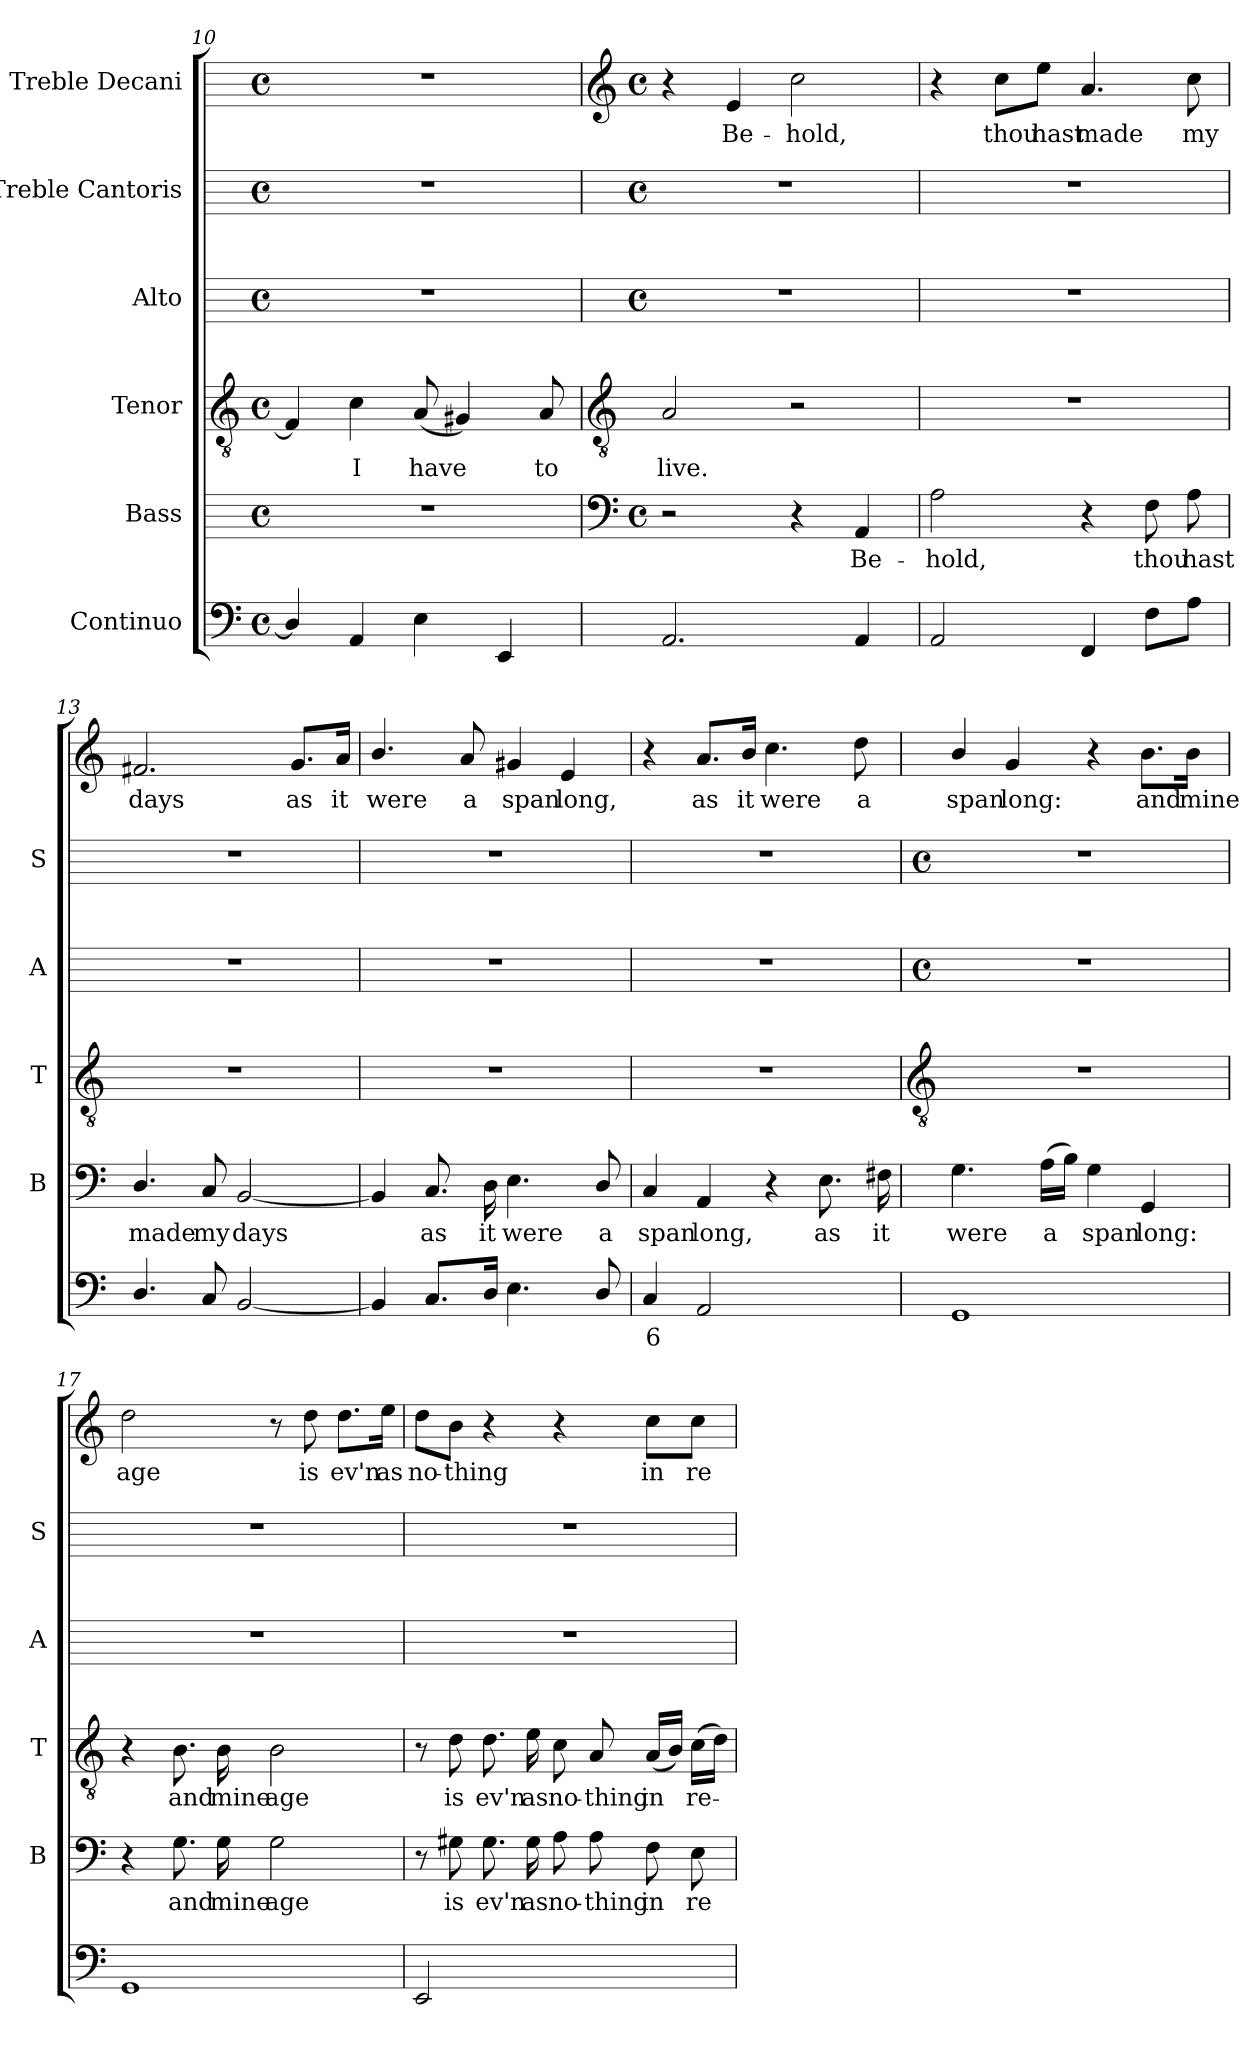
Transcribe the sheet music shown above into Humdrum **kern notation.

**kern	**text	**kern	**text	**kern	**text	**kern	**kern	**kern	**text
*part6	*part6	*part5	*part5	*part4	*part4	*part3	*part2	*part1	*part1
*staff6	*staff6	*staff5	*staff5	*staff4	*staff4	*staff3	*staff2	*staff1	*staff1
*I"Continuo	*	*I"Bass	*	*I"Tenor	*	*I"Alto	*I"Treble Cantoris	*I"Treble Decani	*
*	*	*I'B	*	*I'T	*	*I'A	*I'S	*	*
*clefF4	*	*	*	*clefGv2	*	*	*	*	*
*k[]	*	*	*	*k[]	*	*	*	*	*
*C:	*	*	*	*C:	*	*	*	*	*
*M4/4	*	*M4/4	*	*M4/4	*	*M4/4	*M4/4	*M4/4	*
*met(c)	*	*met(c)	*	*met(c)	*	*met(c)	*met(c)	*met(c)	*
=10	=10	=10	=10	=10	=10	=10	=10	=10	=10
4D/]	.	1r	.	4F#]	.	1r	1r	1r	.
!	!	!	!	!	!LO:LY:b	!	!	!	!
4AA	.	.	.	4c	I	.	.	.	.
!	!	!	!	!	!LO:LY:b	!	!	!	!
4E	.	.	.	(<8A	have	.	.	.	.
.	.	.	.	4G#X)	.	.	.	.	.
4EE	.	.	.	.	.	.	.	.	.
!	!	!	!	!	!LO:LY:b	!	!	!	!
.	.	.	.	8A	to	.	.	.	.
!!LO:LB:g=z
=11	=11	=11	=11	=11	=11	=11	=11	=11	=11
*	*	*clefF4	*	*clefGv2	*	*	*	*clefG2	*
*	*	*k[]	*	*	*	*	*	*k[]	*
*	*	*C:	*	*	*	*	*	*C:	*
*	*	*M4/4	*	*	*	*M4/4	*M4/4	*M4/4	*
*	*	*met(c)	*	*	*	*met(c)	*met(c)	*met(c)	*
!	!	!	!	!	!LO:LY:b	!	!	!	!
2.AA	.	2r	.	2A/	live.	1r	1r	4r	.
!	!	!	!	!	!	!	!	!	!LO:LY:b
.	.	.	.	.	.	.	.	4e	Be-
!	!	!	!	!	!	!	!	!	!LO:LY:b
.	.	4r	.	2r	.	.	.	2cc	-hold,
!	!	!	!LO:LY:b	!	!	!	!	!	!
4AA	.	4AA	Be-	.	.	.	.	.	.
=12	=12	=12	=12	=12	=12	=12	=12	=12	=12
!	!	!	!LO:LY:b	!	!	!	!	!	!
2AA	.	2A	-hold,	1r	.	1r	1r	4r	.
!	!	!	!	!	!	!	!	!	!LO:LY:b
.	.	.	.	.	.	.	.	8cc\L	thou
!	!	!	!	!	!	!	!	!	!LO:LY:b
.	.	.	.	.	.	.	.	8ee\J	hast
!	!	!	!	!	!	!	!	!	!LO:LY:b
4FF	.	4r	.	.	.	.	.	4.a	made
!	!	!	!LO:LY:b	!	!	!	!	!	!
8FL	.	8F	thou	.	.	.	.	.	.
!	!	!	!LO:LY:b	!	!	!	!	!	!LO:LY:b
8AJ	.	8A	hast	.	.	.	.	8cc	my
=13	=13	=13	=13	=13	=13	=13	=13	=13	=13
!	!	!	!LO:LY:b	!	!	!	!	!	!LO:LY:b
4.D/	.	4.D/	made	1r	.	1r	1r	2.f#X	days
!	!	!	!LO:LY:b	!	!	!	!	!	!
8C	.	8C	my	.	.	.	.	.	.
!	!	!	!LO:LY:b	!	!	!	!	!	!
[2BB	.	[2BB	days	.	.	.	.	.	.
!	!	!	!	!	!	!	!	!	!LO:LY:b
.	.	.	.	.	.	.	.	8.g/L	as
!	!	!	!	!	!	!	!	!	!LO:LY:b
.	.	.	.	.	.	.	.	16a/Jk	it
=14	=14	=14	=14	=14	=14	=14	=14	=14	=14
!	!	!	!	!	!	!	!	!	!LO:LY:b
4BB]	.	4BB]	.	1r	.	1r	1r	4.b/	were
!	!	!	!LO:LY:b	!	!	!	!	!	!
8.CL	.	8.C	as	.	.	.	.	.	.
!	!	!	!	!	!	!	!	!	!LO:LY:b
.	.	.	.	.	.	.	.	8a	a
!	!	!	!LO:LY:b	!	!	!	!	!	!
16DJ	.	16D	it	.	.	.	.	.	.
!	!	!	!LO:LY:b	!	!	!	!	!	!LO:LY:b
4.E	.	4.E	were	.	.	.	.	4g#X	span
!	!	!	!	!	!	!	!	!	!LO:LY:b
.	.	.	.	.	.	.	.	4e	long,
!	!	!	!LO:LY:b	!	!	!	!	!	!
8D/	.	8D/	a	.	.	.	.	.	.
=15	=15	=15	=15	=15	=15	=15	=15	=15	=15
!	!LO:LY:b	!	!LO:LY:b	!	!	!	!	!	!
4C	6	4C	span	1r	.	1r	1r	4r	.
!	!	!	!LO:LY:b	!	!	!	!	!	!LO:LY:b
2AA	.	4AA	long,	.	.	.	.	8.a/L	as
!	!	!	!	!	!	!	!	!	!LO:LY:b
.	.	.	.	.	.	.	.	16b/Jk	it
!	!	!	!	!	!	!	!	!	!LO:LY:b
.	.	4r	.	.	.	.	.	4.cc	were
!	!LO:LY:b	!	!LO:LY:b	!	!	!	!	!	!
[8AAyy	5	8.E	as	.	.	.	.	.	.
!	!LO:LY:b	!	!	!	!	!	!	!	!LO:LY:b
8AAyy]	6	.	.	.	.	.	.	8dd	a
!	!	!	!LO:LY:b	!	!	!	!	!	!
.	.	16F#X	it	.	.	.	.	.	.
!!LO:LB:g=z
=16	=16	=16	=16	=16	=16	=16	=16	=16	=16
*	*	*	*	*clefGv2	*	*	*	*	*
*	*	*	*	*	*	*M4/4	*M4/4	*	*
*	*	*	*	*	*	*met(c)	*met(c)	*	*
!	!	!	!LO:LY:b	!	!	!	!	!	!LO:LY:b
1GG	.	4.G	were	1r	.	1r	1r	4b/	span
!	!	!	!	!	!	!	!	!	!LO:LY:b
.	.	.	.	.	.	.	.	4g	long:
!	!	!	!LO:LY:b	!	!	!	!	!	!
.	.	(>16ALL	a	.	.	.	.	.	.
.	.	16BJJ)	.	.	.	.	.	.	.
!	!	!	!LO:LY:b	!	!	!	!	!	!
.	.	4G	span	.	.	.	.	4r	.
!	!	!	!LO:LY:b	!	!	!	!	!	!LO:LY:b
.	.	4GG	long:	.	.	.	.	8.b\L	and
!	!	!	!	!	!	!	!	!	!LO:LY:b
.	.	.	.	.	.	.	.	16b\Jk	mine
=17	=17	=17	=17	=17	=17	=17	=17	=17	=17
!	!	!	!	!	!	!	!	!	!LO:LY:b
1GG	.	4r	.	4r	.	1r	1r	2dd	age
!	!	!	!LO:LY:b	!	!LO:LY:b	!	!	!	!
.	.	8.G	and	8.B	and	.	.	.	.
!	!	!	!LO:LY:b	!	!LO:LY:b	!	!	!	!
.	.	16G	mine	16B	mine	.	.	.	.
!	!	!	!LO:LY:b	!	!LO:LY:b	!	!	!	!
.	.	2G	age	2B	age	.	.	8r	.
!	!	!	!	!	!	!	!	!	!LO:LY:b
.	.	.	.	.	.	.	.	8dd	is
!	!	!	!	!	!	!	!	!	!LO:LY:b
.	.	.	.	.	.	.	.	8.dd\L	ev'n
!	!	!	!	!	!	!	!	!	!LO:LY:b
.	.	.	.	.	.	.	.	16ee\Jk	as
=18	=18	=18	=18	=18	=18	=18	=18	=18	=18
!	!	!	!	!	!	!	!	!	!LO:LY:b
2EE	.	8r	.	8r	.	1r	1r	8dd\L	no-
!	!	!	!LO:LY:b	!	!LO:LY:b	!	!	!	!LO:LY:b
.	.	8G#X	is	8d	is	.	.	8b\J	-thing
!	!	!	!LO:LY:b	!	!LO:LY:b	!	!	!	!
.	.	8.G#	ev'n	8.d	ev'n	.	.	4r	.
!	!	!	!LO:LY:b	!	!LO:LY:b	!	!	!	!
.	.	16G#	as	16e	as	.	.	.	.
!	!LO:LY:b	!	!LO:LY:b	!	!LO:LY:b	!	!	!	!
[4AAyy	5	8A	no-	8c	no-	.	.	4r	.
!	!	!	!LO:LY:b	!	!LO:LY:b	!	!	!	!
.	.	8A	-thing	8A	-thing	.	.	.	.
!	!LO:LY:b	!	!LO:LY:b	!	!LO:LY:b	!	!	!	!LO:LY:b
8AAyy_	6	8F	in	(<16ALL	in	.	.	8cc\L	in
.	.	.	.	16BJJ)	.	.	.	.	.
!	!LO:LY:b	!	!LO:LY:b	!	!LO:LY:b	!	!	!	!LO:LY:b
8AAyy]	5	8E	re-	(>16cLL	re-	.	.	8cc\J	re-
.	.	.	.	16dJJ)	.	.	.	.	.
=	=	=	=	=	=	=	=	=	=
*-	*-	*-	*-	*-	*-	*-	*-	*-	*-
